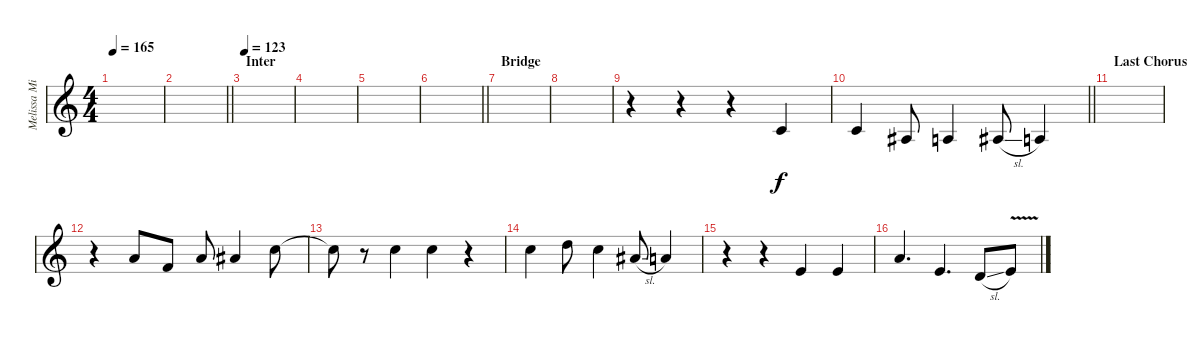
\track ("Melissa Milke [Backup Vocals I]" "Melissa Mi") {instrument harmonica}
\staff {score}
\tuning (E4 B3 G3 D3 A2 E2) {hide}
\ts (4 4)
\tempo 165
\clef g2
\ks c
|
\barLineRight lightlight
|
\section ("" "Inter")
\tempo 123
|
|
|
\barLineRight lightlight
|
\section ("" "Bridge")
|
|
r.4 r.4 r.4 1.2.4{volume 13 balance 8 instrument harmonica} |
\barLineRight lightlight
1.2.4 3.3.8 2.3.4 3.3{sl}.8 2.3.4 |
\section ("" "Last Chorus")
|
r.4 5.1.8 1.1.8 5.1.8 6.1.4 8.1.8 |
8.1{t}.8 r.8 8.1.4 8.1.4 r.4 |
8.1.4 10.1.8 8.1.4 6.1{sl}.8 5.1.4 |
r.4 r.4 5.2.4 5.2.4 |
5.1.4{d} 5.2.4{d} 3.2{sl}.8 5.2{v}.8
